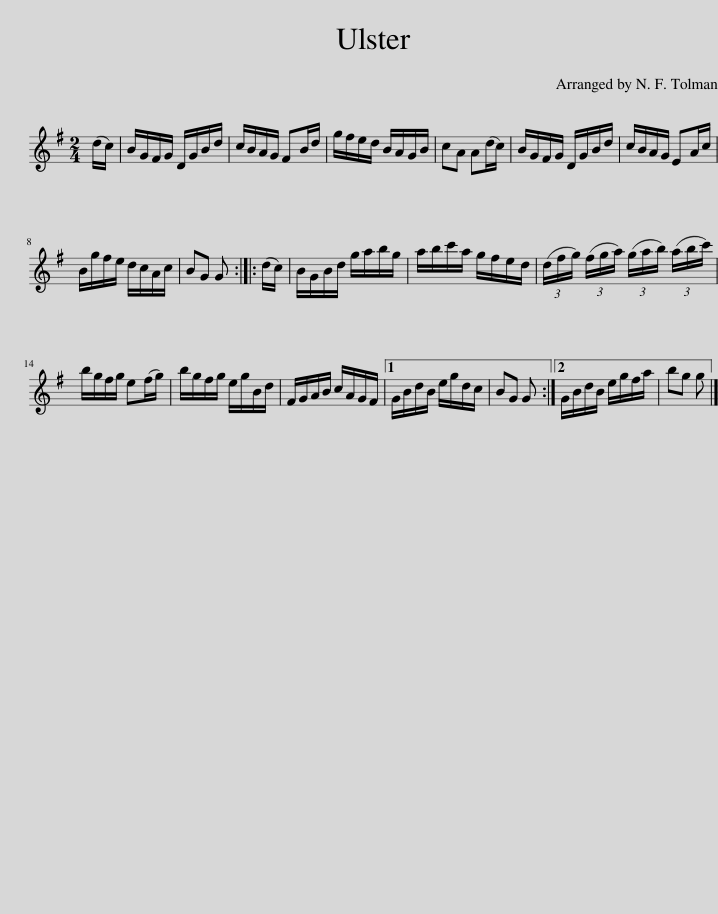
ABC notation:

X:1
L:1/8
M:2/4
I:linebreak $
K:G
V:1 treble
V:1
 (d/c/) | B/G/F/G/ D/G/B/d/ | c/B/A/G/ FB/d/ | g/f/e/d/ B/A/G/B/ | cA A(d/c/) | %5
 B/G/F/G/ D/G/B/d/ | c/B/A/G/ EA/c/ |$ B/g/f/e/ d/c/A/c/ | BG G :: (d/c/) | %10
 B/G/B/d/ g/a/b/g/ | a/b/c'/a/ g/f/e/d/ | (3(d/f/g/) (3(f/g/a/) (3(g/a/b/) (3(a/b/c'/) |$ b/g/f/g/ e(f/g/) | b/g/f/g/ e/g/B/d/ | %15
 F/G/A/B/ c/A/G/F/ |1 G/B/d/B/ e/g/d/c/ | BG G :|2 G/B/d/B/ e/g/f/a/ | bg g |] %20
